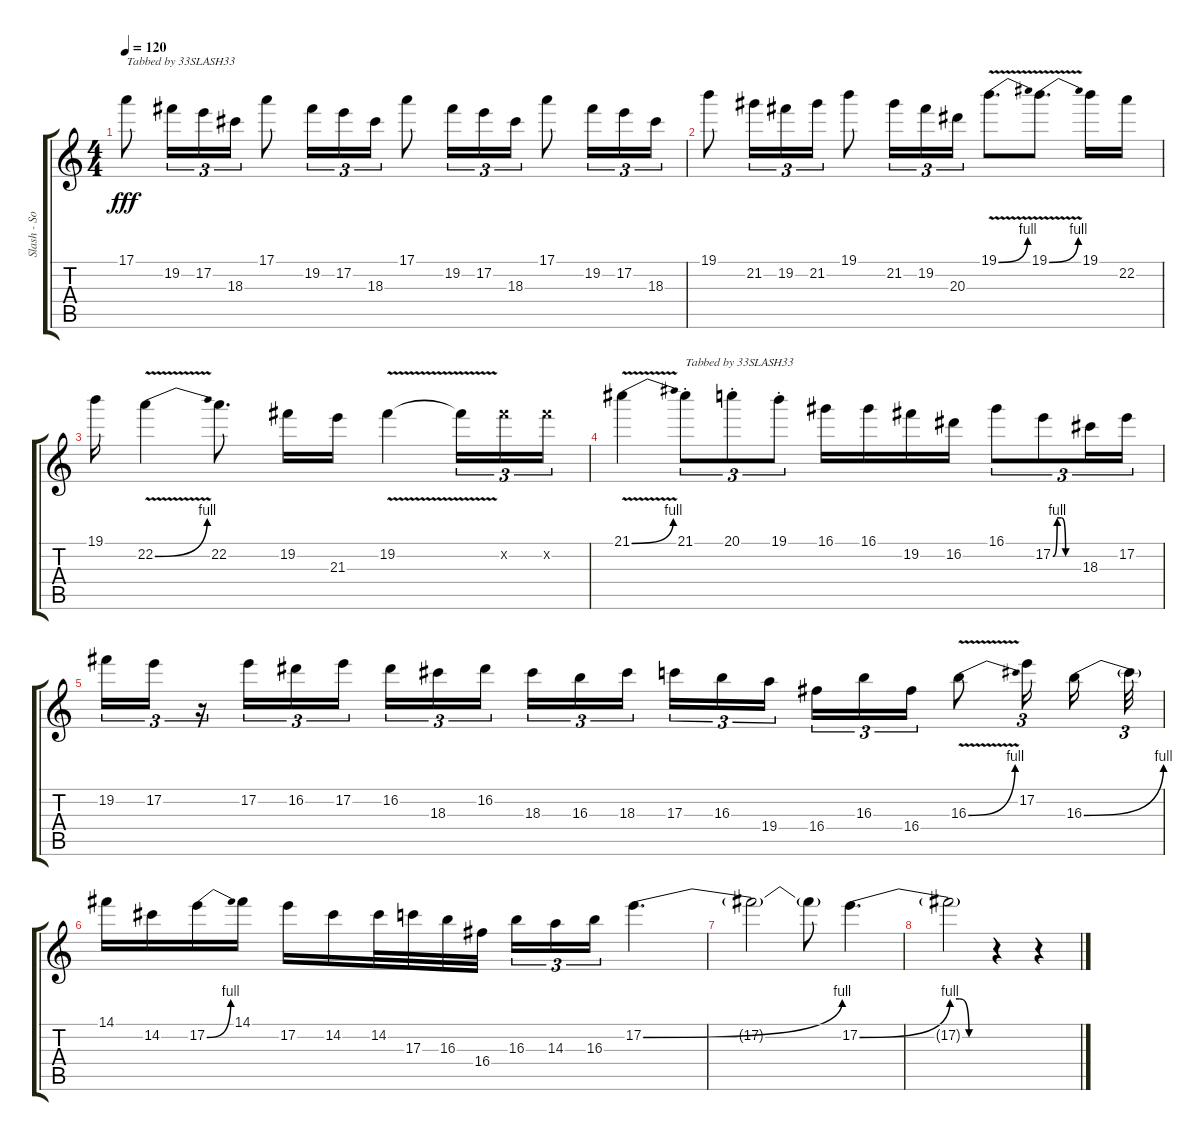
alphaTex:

\track ("Slash - Solo" "Slash - So") {instrument distortionguitar}
\staff {score tabs}
\tuning (E4 B3 G3 D3 A2 E2) {hide}
\ts (4 4)
\tempo 120
\clef g2
\ks c
17.1.8{txt "Tabbed by 33SLASH33" dy fff} 19.2.16{tu (3 2)} 17.2.16{tu (3 2)} 18.3.16{tu (3 2)} 17.1.8 19.2.16{tu (3 2)} 17.2.16{tu (3 2)} 18.3.16{tu (3 2)} 17.1.8 19.2.16{tu (3 2)} 17.2.16{tu (3 2)} 18.3.16{tu (3 2)} 17.1.8 19.2.16{tu (3 2)} 17.2.16{tu (3 2)} 18.3.16{tu (3 2)} |
19.1.8 21.2.16{tu (3 2)} 19.2.16{tu (3 2)} 21.2.16{tu (3 2)} 19.1.8 21.2.16{tu (3 2)} 19.2.16{tu (3 2)} 20.3.16{tu (3 2)} 19.1{be (bend 0 0 60 4) v}.8{d} 19.1{be (bend 0 0 60 4) v}.8{d} 19.1.16 22.2.16 |
19.1.16 22.2{be (bend 0 0 60 4) v}.4 22.2.8{d} 19.2.16 21.3.16 19.2{v}.4 19.2{t}.16{tu (3 2)} 19.2{x}.16{tu (3 2)} 19.2{x}.16{tu (3 2)} |
21.1{be (bend 0 0 60 4) v}.4 21.1{st}.8{tu (3 2) txt "Tabbed by 33SLASH33"} 20.1{st}.8{tu (3 2)} 19.1{st}.8{tu (3 2)} 16.1.16 16.1.16 19.2.16 16.2.16 16.1.8{tu (3 2)} 17.2{be (custom 0 0 10 4 20 4 30 0 60 0)}.8{tu (3 2)} 18.3.16{tu (3 2)} 17.2.16{tu (3 2)} |
19.2.16{tu (3 2)} 17.2.16{tu (3 2)} r.16{tu (3 2)} 17.2.16{tu (3 2)} 16.2.16{tu (3 2)} 17.2.16{tu (3 2)} 16.2.16{tu (3 2)} 18.3.16{tu (3 2)} 16.2.16{tu (3 2) beam splitsecondary} 18.3.16{tu (3 2)} 16.3.16{tu (3 2)} 18.3.16{tu (3 2)} 17.3.16{tu (3 2)} 16.3.16{tu (3 2)} 19.4.16{tu (3 2) beam splitsecondary} 16.4.16{tu (3 2)} 16.3.16{tu (3 2)} 16.4.16{tu (3 2)} 16.3{be (bend 0 0 60 4) v}.8 17.2.16{tu (3 2) beam splitsecondary} 16.3{be (bend 0 0 60 4)}.16 16.3{t}.32{tu (3 2)} |
14.1.16 14.2.16 17.2{be (bend 0 0 60 4)}.16 14.1.16 17.2.16 14.2.16 14.2.32 17.3.32 16.3.32 16.4.32 16.3.16{tu (3 2)} 14.3.16{tu (3 2)} 16.3.16{tu (3 2)} 17.2{be (bend 0 0 60 4)}.4{d} |
17.2{t}.2 17.2{t}.8 17.2{be (bend 0 0 60 4)}.4{d} |
17.2{be (custom 0 4 15 4 30 0 60 0) t}.2 r.4 r.4
